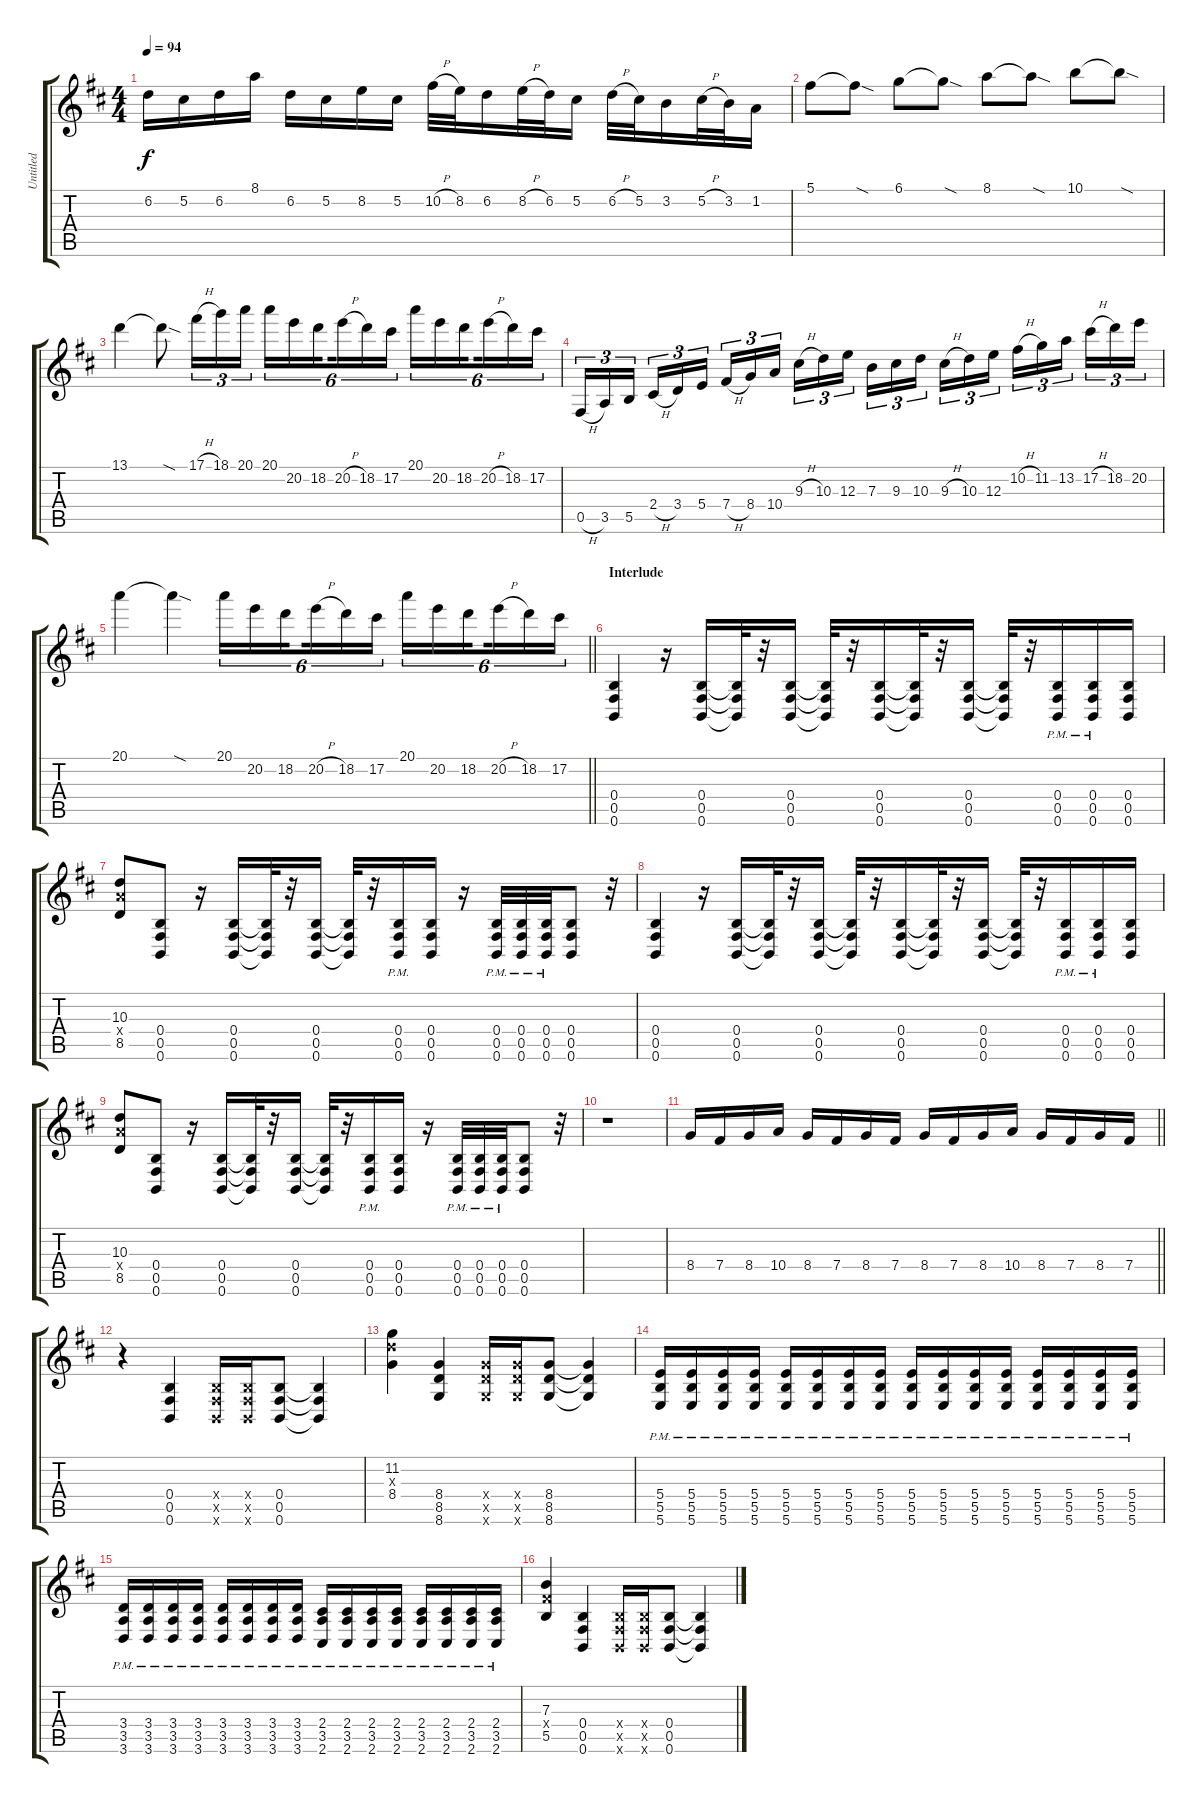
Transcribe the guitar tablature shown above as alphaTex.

\track ("Untitled" "Untitled") {instrument distortionguitar}
\staff {score tabs}
\tuning (Db4 Ab3 E3 B2 Gb2 B1) {hide}
\ts (4 4)
\tempo 94
\clef g2
\ks d
6.2.16{dy f} 5.2.16 6.2.16 8.1.16 6.2.16 5.2.16 8.2.16 5.2.16 10.2{h}.32 8.2.32 6.2.16 8.2{h}.32 6.2.32 5.2.16 6.2{h}.32 5.2.32 3.2.16 5.2{h}.32 3.2.32 1.2.16 |
5.1.8 5.1{sod t}.8 6.1.8 6.1{sod t}.8 8.1.8 8.1{sod t}.8 10.1.8 10.1{sod t}.8 |
13.1.4 13.1{sod t}.8 17.1{h}.16{tu (3 2)} 18.1.16{tu (3 2)} 20.1.16{tu (3 2)} 20.1.16{tu (6 4)} 20.2.16{tu (6 4)} 18.2.16{tu (6 4) beam splitsecondary} 20.2{h}.16{tu (6 4)} 18.2.16{tu (6 4)} 17.2.16{tu (6 4)} 20.1.16{tu (6 4)} 20.2.16{tu (6 4)} 18.2.16{tu (6 4) beam splitsecondary} 20.2{h}.16{tu (6 4)} 18.2.16{tu (6 4)} 17.2.16{tu (6 4)} |
0.5{h}.16{tu (3 2)} 3.5.16{tu (3 2)} 5.5.16{tu (3 2) beam splitsecondary} 2.4{h}.16{tu (3 2)} 3.4.16{tu (3 2)} 5.4.16{tu (3 2)} 7.4{h}.16{tu (3 2)} 8.4.16{tu (3 2)} 10.4.16{tu (3 2) beam splitsecondary} 9.3{h}.16{tu (3 2)} 10.3.16{tu (3 2)} 12.3.16{tu (3 2)} 7.3.16{tu (3 2)} 9.3.16{tu (3 2)} 10.3.16{tu (3 2) beam splitsecondary} 9.3{h}.16{tu (3 2)} 10.3.16{tu (3 2)} 12.3.16{tu (3 2)} 10.2{h}.16{tu (3 2)} 11.2.16{tu (3 2)} 13.2.16{tu (3 2) beam splitsecondary} 17.2{h}.16{tu (3 2)} 18.2.16{tu (3 2)} 20.2.16{tu (3 2)} |
\barLineRight lightlight
20.1.4 20.1{sod t}.4 20.1.16{tu (6 4)} 20.2.16{tu (6 4)} 18.2.16{tu (6 4) beam splitsecondary} 20.2{h}.16{tu (6 4)} 18.2.16{tu (6 4)} 17.2.16{tu (6 4)} 20.1.16{tu (6 4)} 20.2.16{tu (6 4)} 18.2.16{tu (6 4) beam splitsecondary} 20.2{h}.16{tu (6 4)} 18.2.16{tu (6 4)} 17.2.16{tu (6 4)} |
\section ("" "Interlude")
(0.4 0.5 0.6).4 r.16 (0.4 0.5 0.6).16 (0.4{t} 0.5{t} 0.6{t}).32 r.32 (0.4 0.5 0.6).16 (0.4{t} 0.5{t} 0.6{t}).32 r.32 (0.4 0.5 0.6).16 (0.4{t} 0.5{t} 0.6{t}).32 r.32 (0.4 0.5 0.6).16 (0.4{t} 0.5{t} 0.6{t}).32 r.32 (0.4{pm} 0.5{pm} 0.6{pm}).16 (0.4{pm} 0.5{pm} 0.6{pm}).16 (0.4 0.5 0.6).16 |
(10.3 10.4{x} 8.5).8 (0.4 0.5 0.6).8 r.16 (0.4 0.5 0.6).16 (0.4{t} 0.5{t} 0.6{t}).32 r.32 (0.4 0.5 0.6).16 (0.4{t} 0.5{t} 0.6{t}).32 r.32 (0.4{pm} 0.5{pm} 0.6{pm}).16 (0.4 0.5 0.6).16 r.16 (0.4{pm} 0.5{pm} 0.6{pm}).32 (0.4{pm} 0.5{pm} 0.6{pm}).32 (0.4{pm} 0.5{pm} 0.6{pm}).32 (0.4 0.5 0.6).8 r.32 |
(0.4 0.5 0.6).4 r.16 (0.4 0.5 0.6).16 (0.4{t} 0.5{t} 0.6{t}).32 r.32 (0.4 0.5 0.6).16 (0.4{t} 0.5{t} 0.6{t}).32 r.32 (0.4 0.5 0.6).16 (0.4{t} 0.5{t} 0.6{t}).32 r.32 (0.4 0.5 0.6).16 (0.4{t} 0.5{t} 0.6{t}).32 r.32 (0.4{pm} 0.5{pm} 0.6{pm}).16 (0.4{pm} 0.5{pm} 0.6{pm}).16 (0.4 0.5 0.6).16 |
(10.3 10.4{x} 8.5).8 (0.4 0.5 0.6).8 r.16 (0.4 0.5 0.6).16 (0.4{t} 0.5{t} 0.6{t}).32 r.32 (0.4 0.5 0.6).16 (0.4{t} 0.5{t} 0.6{t}).32 r.32 (0.4{pm} 0.5{pm} 0.6{pm}).16 (0.4 0.5 0.6).16 r.16 (0.4{pm} 0.5{pm} 0.6{pm}).32 (0.4{pm} 0.5{pm} 0.6{pm}).32 (0.4{pm} 0.5{pm} 0.6{pm}).32 (0.4 0.5 0.6).8 r.32 |
r.1 |
\barLineRight lightlight
8.4.16 7.4.16 8.4.16 10.4.16 8.4.16 7.4.16 8.4.16 7.4.16 8.4.16 7.4.16 8.4.16 10.4.16 8.4.16 7.4.16 8.4.16 7.4.16 |
r.4 (0.4 0.5 0.6).4 (0.4{x} 0.5{x} 0.6{x}).16 (0.4{x} 0.5{x} 0.6{x}).16 (0.4 0.5 0.6).8 (0.4{t} 0.5{t} 0.6{t}).4 |
(11.2 10.3{x} 8.4).4 (8.4 8.5 8.6).4 (8.4{x} 8.5{x} 8.6{x}).16 (8.4{x} 8.5{x} 8.6{x}).16 (8.4 8.5 8.6).8 (8.4{t} 8.5{t} 8.6{t}).4 |
(5.4{pm} 5.5{pm} 5.6{pm}).16 (5.4{pm} 5.5{pm} 5.6{pm}).16 (5.4{pm} 5.5{pm} 5.6{pm}).16 (5.4{pm} 5.5{pm} 5.6{pm}).16 (5.4{pm} 5.5{pm} 5.6{pm}).16 (5.4{pm} 5.5{pm} 5.6{pm}).16 (5.4{pm} 5.5{pm} 5.6{pm}).16 (5.4{pm} 5.5{pm} 5.6{pm}).16 (5.4{pm} 5.5{pm} 5.6{pm}).16 (5.4{pm} 5.5{pm} 5.6{pm}).16 (5.4{pm} 5.5{pm} 5.6{pm}).16 (5.4{pm} 5.5{pm} 5.6{pm}).16 (5.4{pm} 5.5{pm} 5.6{pm}).16 (5.4{pm} 5.5{pm} 5.6{pm}).16 (5.4{pm} 5.5{pm} 5.6{pm}).16 (5.4{pm} 5.5{pm} 5.6{pm}).16 |
(3.4{pm} 3.5{pm} 3.6{pm}).16 (3.4{pm} 3.5{pm} 3.6{pm}).16 (3.4{pm} 3.5{pm} 3.6{pm}).16 (3.4{pm} 3.5{pm} 3.6{pm}).16 (3.4{pm} 3.5{pm} 3.6{pm}).16 (3.4{pm} 3.5{pm} 3.6{pm}).16 (3.4{pm} 3.5{pm} 3.6{pm}).16 (3.4{pm} 3.5{pm} 3.6{pm}).16 (2.4{pm} 3.5{pm} 2.6{pm}).16 (2.4{pm} 3.5{pm} 2.6{pm}).16 (2.4{pm} 3.5{pm} 2.6{pm}).16 (2.4{pm} 3.5{pm} 2.6{pm}).16 (2.4{pm} 3.5{pm} 2.6{pm}).16 (2.4{pm} 3.5{pm} 2.6{pm}).16 (2.4{pm} 3.5{pm} 2.6{pm}).16 (2.4{pm} 3.5{pm} 2.6{pm}).16 |
(7.3 7.4{x} 5.5).4 (0.4 0.5 0.6).4 (0.4{x} 0.5{x} 0.6{x}).16 (0.4{x} 0.5{x} 0.6{x}).16 (0.4 0.5 0.6).8 (0.4{t} 0.5{t} 0.6{t}).4
